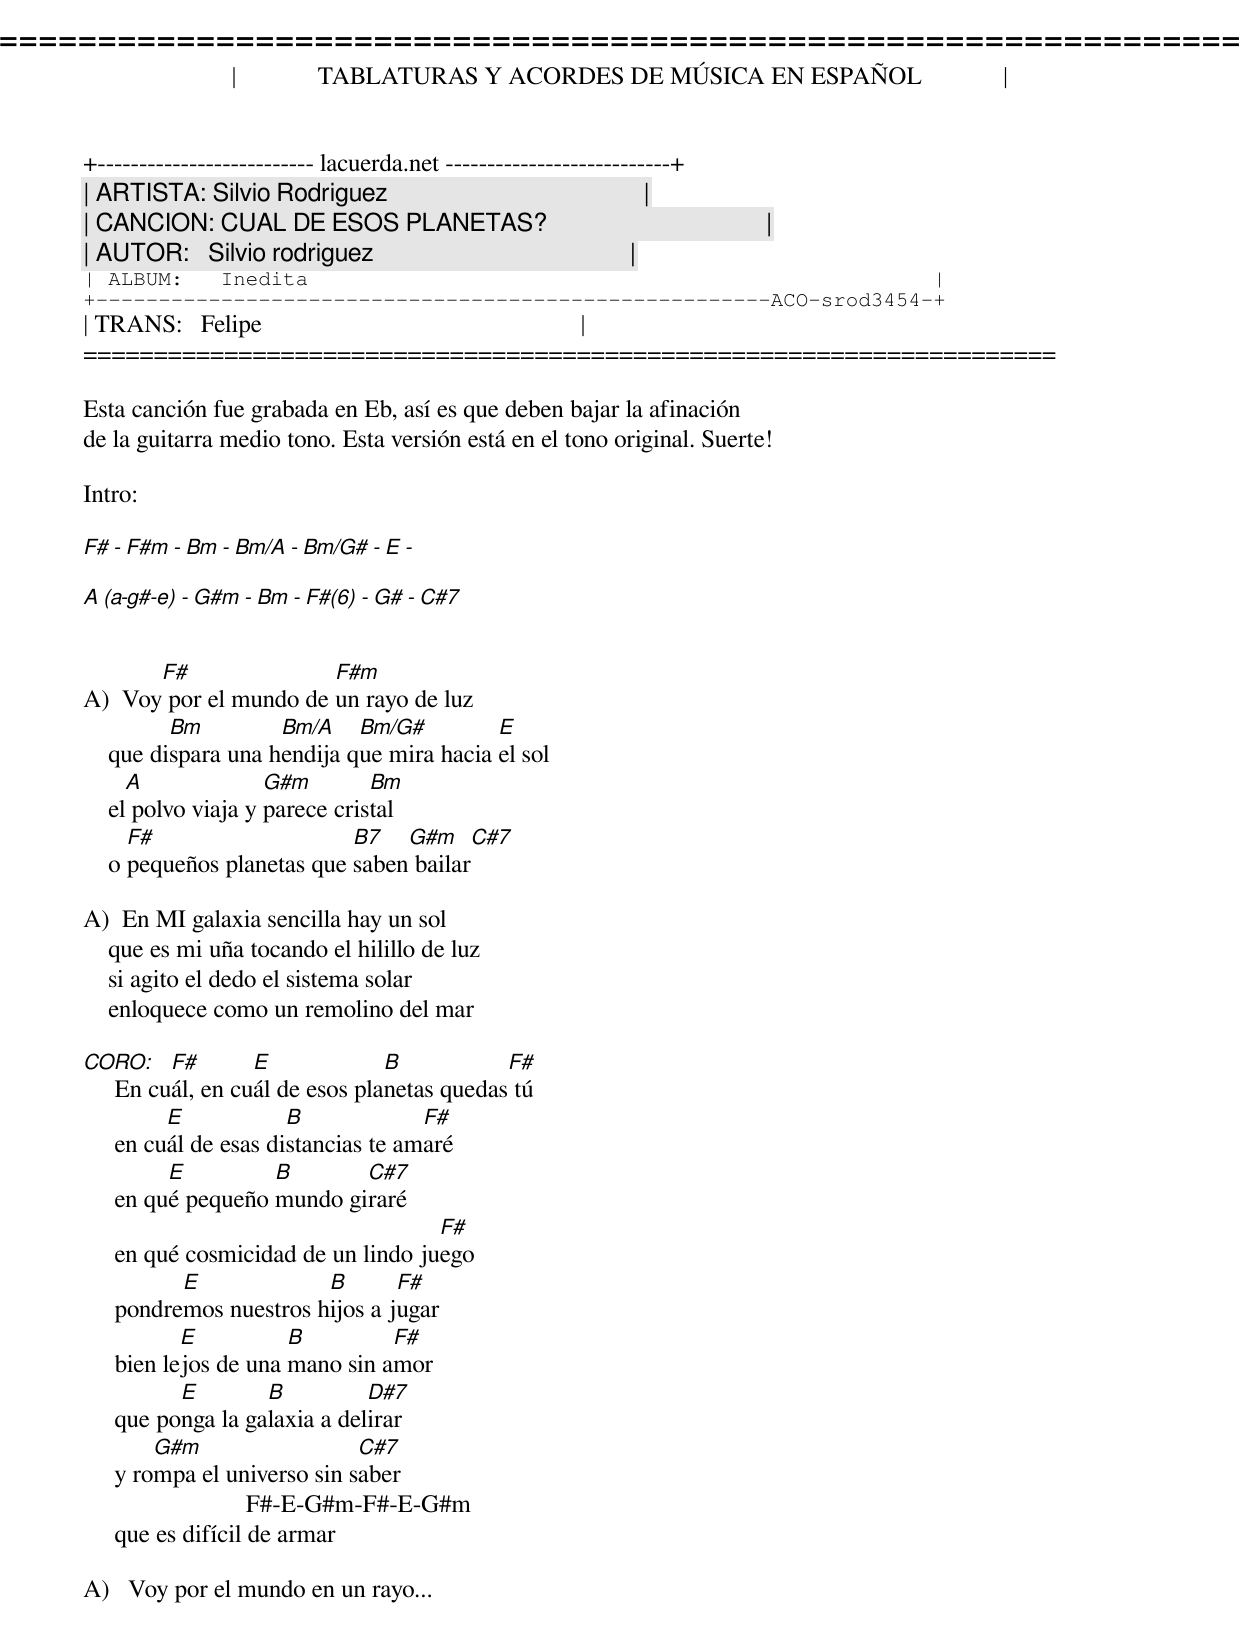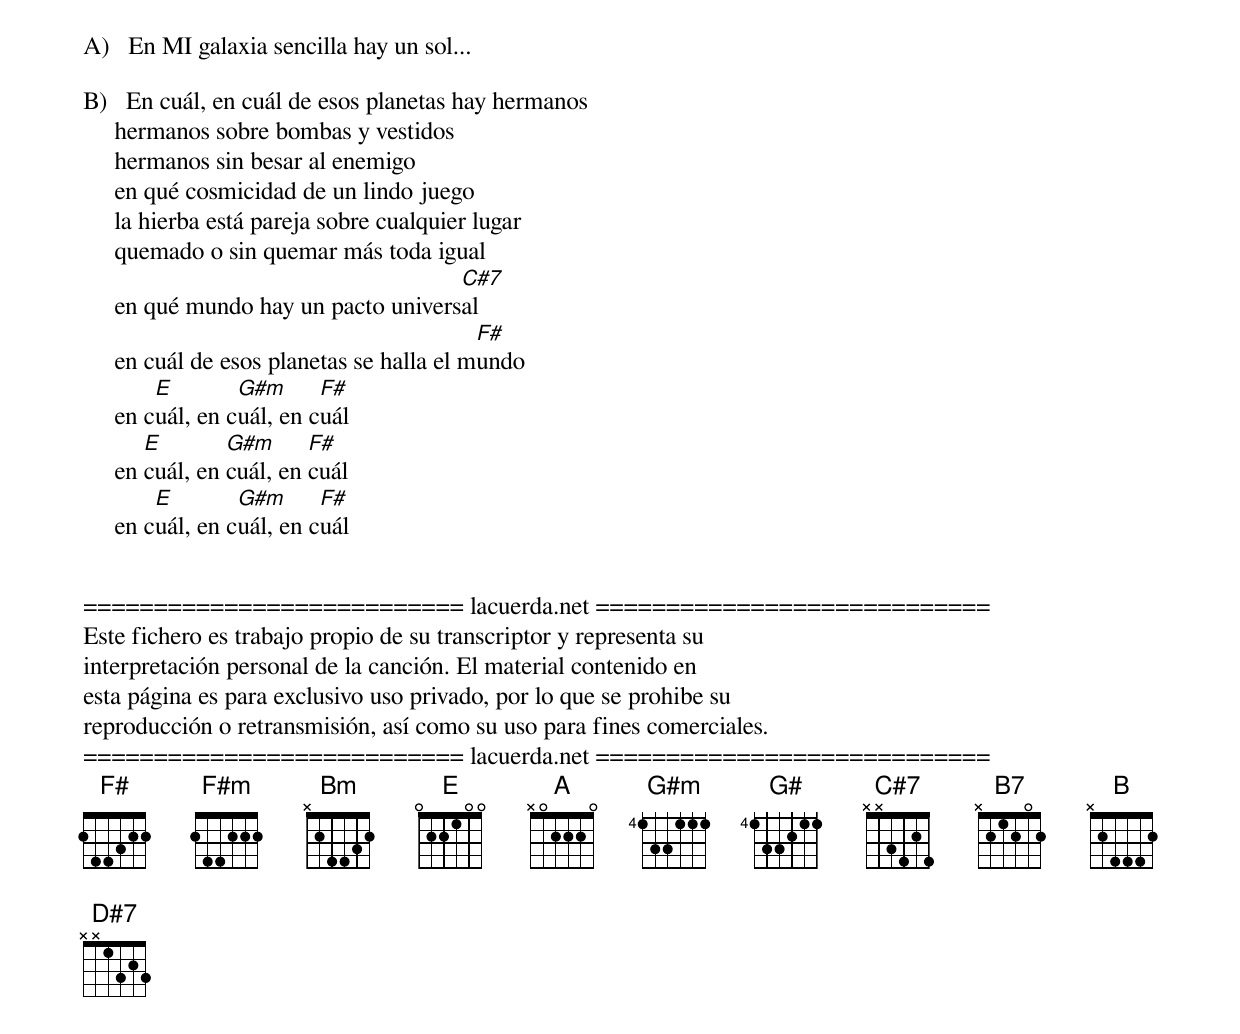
=====================================================================
|             TABLATURAS Y ACORDES DE MÚSICA EN ESPAÑOL             |
+-------------------------- lacuerda.net ---------------------------+
| ARTISTA: Silvio Rodriguez                                         |
| CANCION: CUAL DE ESOS PLANETAS?                                   |
| AUTOR:   Silvio rodriguez                                         |
| ALBUM:   Inedita                                                  |
+------------------------------------------------------ACO-srod3454-+
| TRANS:   Felipe                                                   |
=====================================================================

Esta canción fue grabada en Eb, así es que deben bajar la afinación
de la guitarra medio tono. Esta versión está en el tono original. Suerte!

Intro:

F# - F#m - Bm - Bm/A - Bm/G# - E -

A (a-g#-e) - G#m - Bm - F#(6) - G# - C#7


       F#               F#m
A)  Voy por el mundo de un rayo de luz
          Bm         Bm/A    Bm/G#         E
    que dispara una hendija que mira hacia el sol
      A              G#m        Bm
    el polvo viaja y parece cristal
      F#                    B7   G#m    C#7
    o pequeños planetas que saben bailar

A)  En MI galaxia sencilla hay un sol
    que es mi uña tocando el hilillo de luz
    si agito el dedo el sistema solar
    enloquece como un remolino del mar

CORO:     F#       E             B           F#
     En cuál, en cuál de esos planetas quedas tú
          E            B             F#
     en cuál de esas distancias te amaré
          E         B       C#7
     en qué pequeño mundo giraré
                                     F#
     en qué cosmicidad de un lindo juego
           E             B       F#
     pondremos nuestros hijos a jugar
            E          B         F#
     bien lejos de una mano sin amor
           E        B          D#7
     que ponga la galaxia a delirar
         G#m                  C#7
     y rompa el universo sin saber
                          F#-E-G#m-F#-E-G#m
     que es difícil de armar

A)   Voy por el mundo en un rayo...

A)   En MI galaxia sencilla hay un sol...

B)   En cuál, en cuál de esos planetas hay hermanos
     hermanos sobre bombas y vestidos
     hermanos sin besar al enemigo
     en qué cosmicidad de un lindo juego
     la hierba está pareja sobre cualquier lugar
     quemado o sin quemar más toda igual
                                      C#7
     en qué mundo hay un pacto universal
                                           F#
     en cuál de esos planetas se halla el mundo
         E        G#m      F#
     en cuál, en cuál, en cuál
        E        G#m      F#
     en cuál, en cuál, en cuál
         E        G#m      F#
     en cuál, en cuál, en cuál


=========================== lacuerda.net ============================
Este fichero es trabajo propio de su transcriptor y representa su
interpretación personal de la canción. El material contenido en
esta página es para exclusivo uso privado, por lo que se prohibe su
reproducción o retransmisión, así como su uso para fines comerciales.
=========================== lacuerda.net ============================
